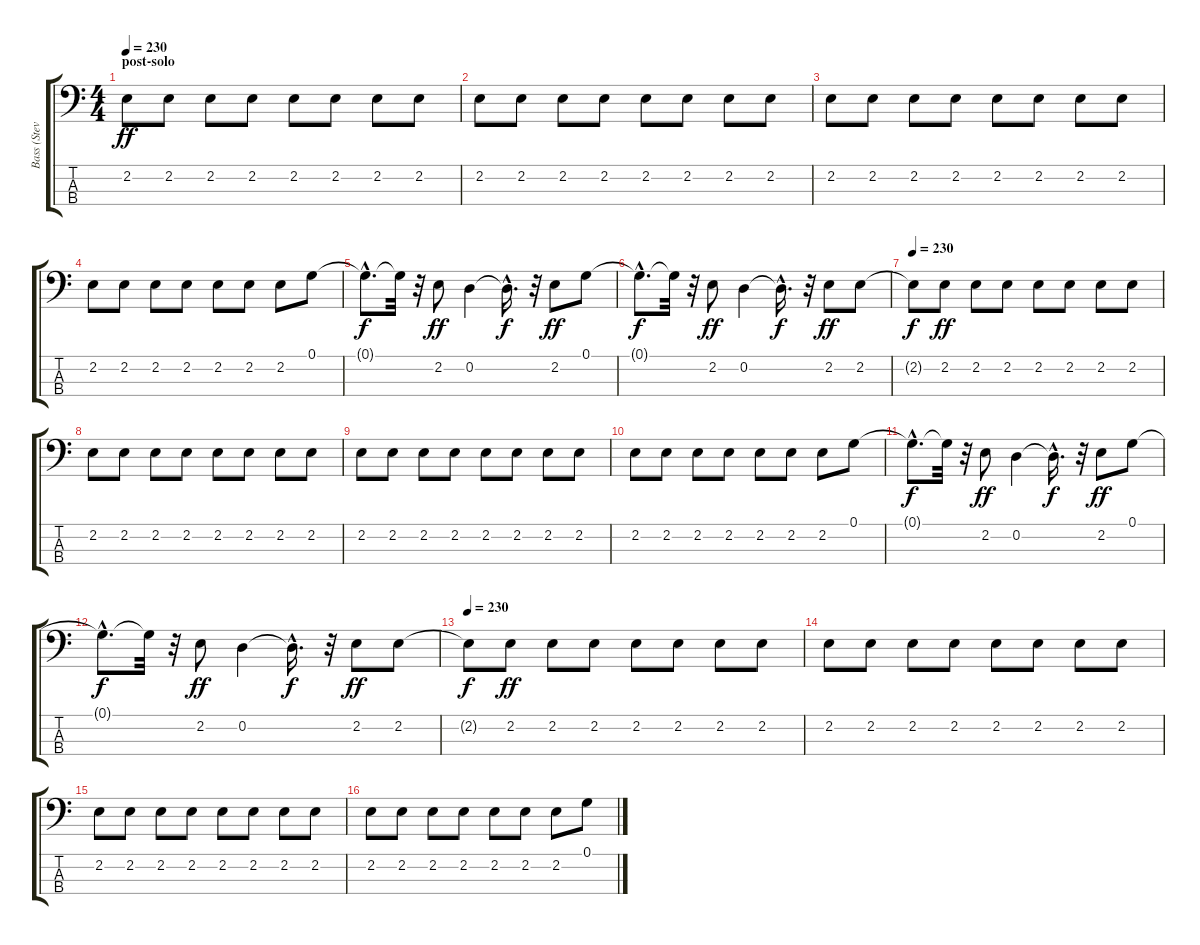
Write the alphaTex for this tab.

\track ("Bass (Steve)" "Bass (Stev") {instrument electricbassfinger}
\staff {score tabs}
\tuning (G2 D2 A1 E1) {hide}
\ts (4 4)
\section ("" "post-solo")
\tempo 230
\clef f4
\ks c
2.2.8{dy ff} 2.2.8 2.2.8 2.2.8 2.2.8 2.2.8 2.2.8 2.2.8 |
2.2.8 2.2.8 2.2.8 2.2.8 2.2.8 2.2.8 2.2.8 2.2.8 |
2.2.8 2.2.8 2.2.8 2.2.8 2.2.8 2.2.8 2.2.8 2.2.8 |
2.2.8 2.2.8 2.2.8 2.2.8 2.2.8 2.2.8 2.2.8 0.1.8 |
0.1{hac t}.8{d dy f} 0.1{t}.32 r.32 2.2.8{dy ff} 0.2.4 0.2{hac t}.16{d dy f} r.32 2.2.8{dy ff} 0.1.8 |
0.1{hac t}.8{d dy f} 0.1{t}.32 r.32 2.2.8{dy ff} 0.2.4 0.2{hac t}.16{d dy f} r.32 2.2.8{dy ff} 2.2.8 |
\tempo 230
2.2{t}.8{dy f} 2.2.8{dy ff} 2.2.8 2.2.8 2.2.8 2.2.8 2.2.8 2.2.8 |
2.2.8 2.2.8 2.2.8 2.2.8 2.2.8 2.2.8 2.2.8 2.2.8 |
2.2.8 2.2.8 2.2.8 2.2.8 2.2.8 2.2.8 2.2.8 2.2.8 |
2.2.8 2.2.8 2.2.8 2.2.8 2.2.8 2.2.8 2.2.8 0.1.8 |
0.1{hac t}.8{d dy f} 0.1{t}.32 r.32 2.2.8{dy ff} 0.2.4 0.2{hac t}.16{d dy f} r.32 2.2.8{dy ff} 0.1.8 |
0.1{hac t}.8{d dy f} 0.1{t}.32 r.32 2.2.8{dy ff} 0.2.4 0.2{hac t}.16{d dy f} r.32 2.2.8{dy ff} 2.2.8 |
\tempo 230
2.2{t}.8{dy f} 2.2.8{dy ff} 2.2.8 2.2.8 2.2.8 2.2.8 2.2.8 2.2.8 |
2.2.8 2.2.8 2.2.8 2.2.8 2.2.8 2.2.8 2.2.8 2.2.8 |
2.2.8 2.2.8 2.2.8 2.2.8 2.2.8 2.2.8 2.2.8 2.2.8 |
2.2.8 2.2.8 2.2.8 2.2.8 2.2.8 2.2.8 2.2.8 0.1.8
